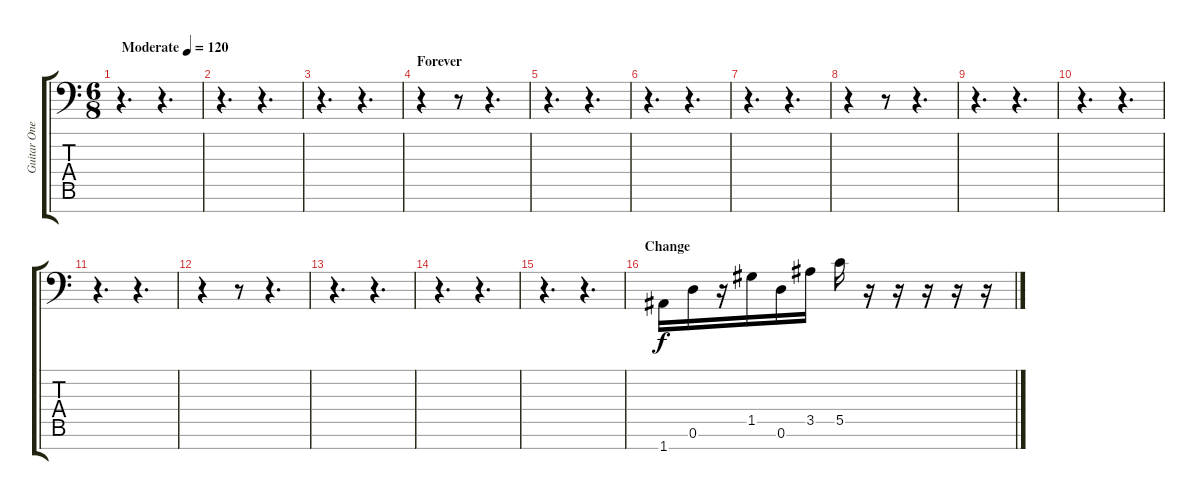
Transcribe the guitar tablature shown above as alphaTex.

\track ("Guitar One" "Guitar One") {instrument overdrivenguitar}
\staff {score tabs}
\tuning (D4 A3 F3 C3 G2 D2 A1) {hide}
\ts (6 8)
\tempo (120 "Moderate")
\clef f4
\ks c
r.4{d dy f instrument overdrivenguitar} r.4{d} |
r.4{d} r.4{d} |
r.4{d} r.4{d} |
\section ("" "Forever")
r.4 r.8 r.4{d} |
r.4{d} r.4{d} |
r.4{d} r.4{d} |
r.4{d} r.4{d} |
r.4 r.8 r.4{d} |
r.4{d} r.4{d} |
r.4{d} r.4{d} |
r.4{d} r.4{d} |
r.4 r.8 r.4{d} |
r.4{d} r.4{d} |
r.4{d} r.4{d} |
r.4{d} r.4{d} |
\section ("" "Change")
1.7.16 0.6.16 r.16 1.5.16 0.6.16 3.5.16 5.5.16 r.16 r.16 r.16 r.16 r.16
